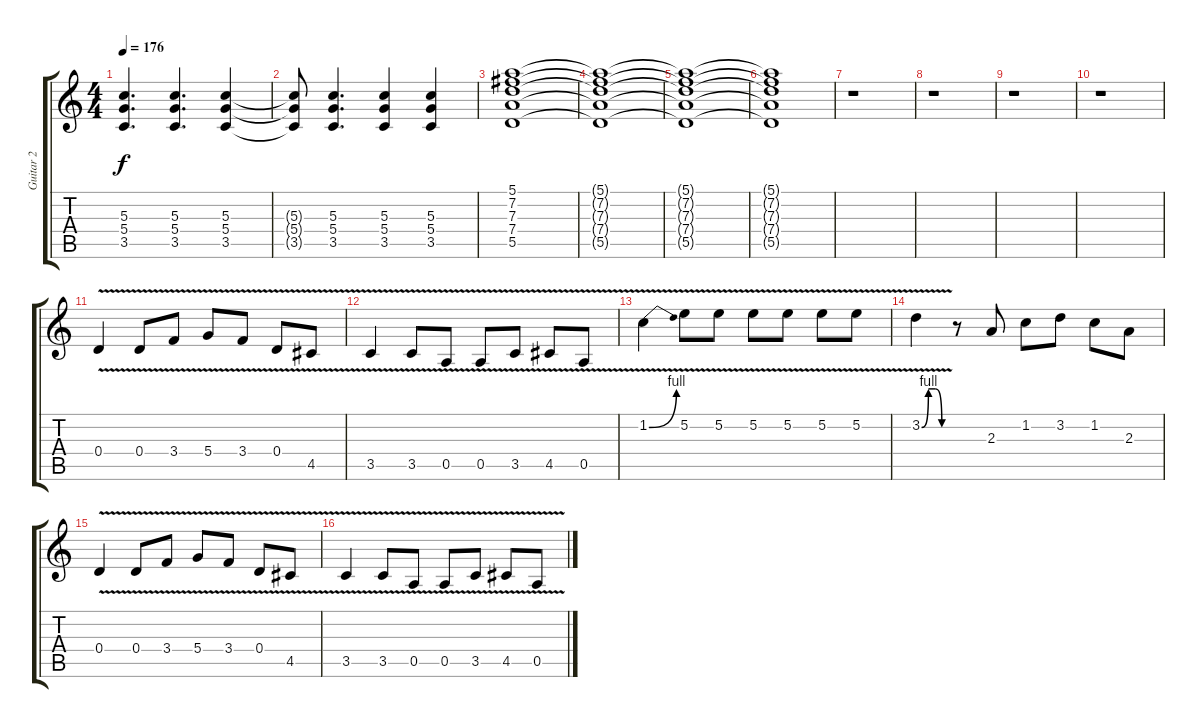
\track ("Guitar 2" "Guitar 2") {instrument overdrivenguitar}
\staff {score tabs}
\tuning (E4 B3 G3 D3 A2 E2) {hide}
\ts (4 4)
\tempo 176
\clef g2
\ks c
(5.3 5.4 3.5).4{d dy f} (5.3 5.4 3.5).4{d} (5.3 5.4 3.5).4 |
(5.3{t} 5.4{t} 3.5{t}).8 (5.3 5.4 3.5).4{d} (5.3 5.4 3.5).4 (5.3 5.4 3.5).4 |
(5.1 7.2 7.3 7.4 5.5).1{volume 0} |
(5.1{t} 7.2{t} 7.3{t} 7.4{t} 5.5{t}).1 |
(5.1{t} 7.2{t} 7.3{t} 7.4{t} 5.5{t}).1 |
(5.1{t} 7.2{t} 7.3{t} 7.4{t} 5.5{t}).1 |
r.1 |
r.1 |
r.1 |
r.1 |
0.4{v}.4{volume 13} 0.4{v}.8 3.4{v}.8 5.4{v}.8 3.4{v}.8 0.4{v}.8 4.5{v}.8 |
3.5{v}.4 3.5{v}.8 0.5{v}.8 0.5{v}.8 3.5{v}.8 4.5{v}.8 0.5{v}.8 |
1.2{be (bend 0 0 60 4) v}.4 5.2{v}.8 5.2{v}.8 5.2{v}.8 5.2{v}.8 5.2{v}.8 5.2{v}.8 |
3.2{be (custom 0 0 15 4 30 4 45 0 60 0) v}.4 r.8 2.3.8 1.2.8 3.2.8 1.2.8 2.3.8 |
0.4{v}.4{volume 15} 0.4{v}.8 3.4{v}.8 5.4{v}.8 3.4{v}.8 0.4{v}.8 4.5{v}.8 |
3.5{v}.4 3.5{v}.8 0.5{v}.8 0.5{v}.8 3.5{v}.8 4.5{v}.8 0.5{v}.8
